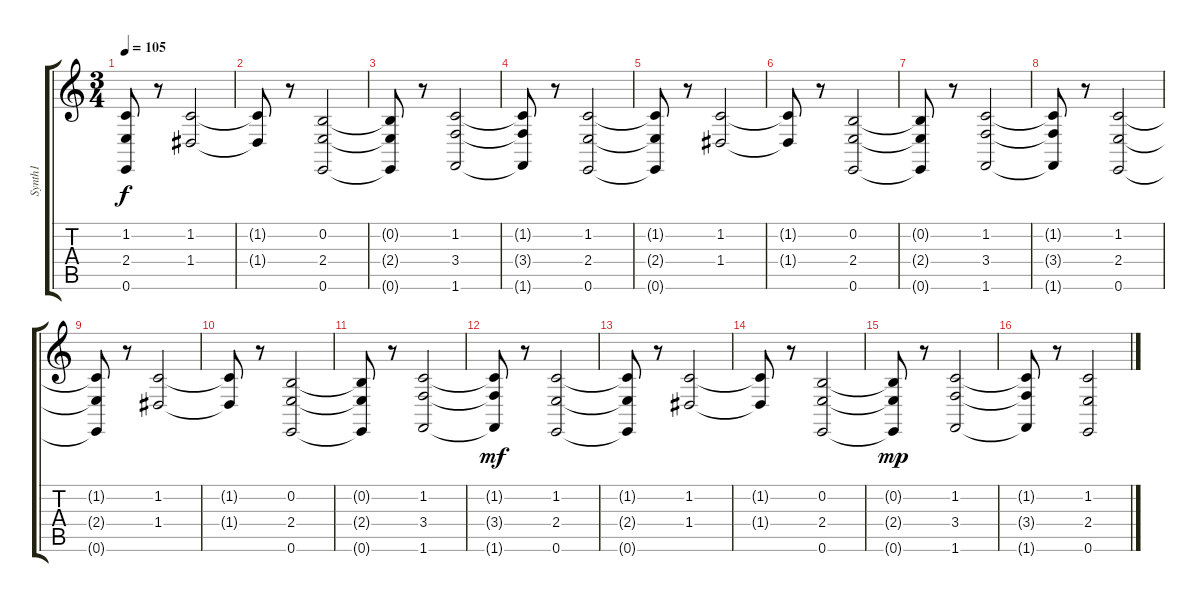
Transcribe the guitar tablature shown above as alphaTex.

\track ("Synth1" "Synth1") {instrument lead6voice}
\staff {score tabs}
\tuning (E4 B3 G3 D3 A2 E2) {hide}
\ts (3 4)
\tempo 105
\clef g2
\ks c
(1.2{t} 2.4{t} 0.6{t}).8{dy f} r.8 (1.2 1.4).2 |
(1.2{t} 1.4{t}).8 r.8 (0.2 2.4 0.6).2 |
(0.2{t} 2.4{t} 0.6{t}).8 r.8 (1.2 3.4 1.6).2 |
(1.2{t} 3.4{t} 1.6{t}).8 r.8 (1.2 2.4 0.6).2 |
(1.2{t} 2.4{t} 0.6{t}).8 r.8 (1.2 1.4).2 |
(1.2{t} 1.4{t}).8 r.8 (0.2 2.4 0.6).2 |
(0.2{t} 2.4{t} 0.6{t}).8 r.8 (1.2 3.4 1.6).2 |
(1.2{t} 3.4{t} 1.6{t}).8 r.8 (1.2 2.4 0.6).2 |
(1.2{t} 2.4{t} 0.6{t}).8 r.8 (1.2 1.4).2 |
(1.2{t} 1.4{t}).8 r.8 (0.2 2.4 0.6).2 |
(0.2{t} 2.4{t} 0.6{t}).8 r.8 (1.2 3.4 1.6).2 |
(1.2{t} 3.4{t} 1.6{t}).8{dy mf} r.8 (1.2 2.4 0.6).2 |
(1.2{t} 2.4{t} 0.6{t}).8 r.8 (1.2 1.4).2 |
(1.2{t} 1.4{t}).8 r.8 (0.2 2.4 0.6).2 |
(0.2{t} 2.4{t} 0.6{t}).8{dy mp} r.8 (1.2 3.4 1.6).2 |
(1.2{t} 3.4{t} 1.6{t}).8 r.8 (1.2 2.4 0.6).2
